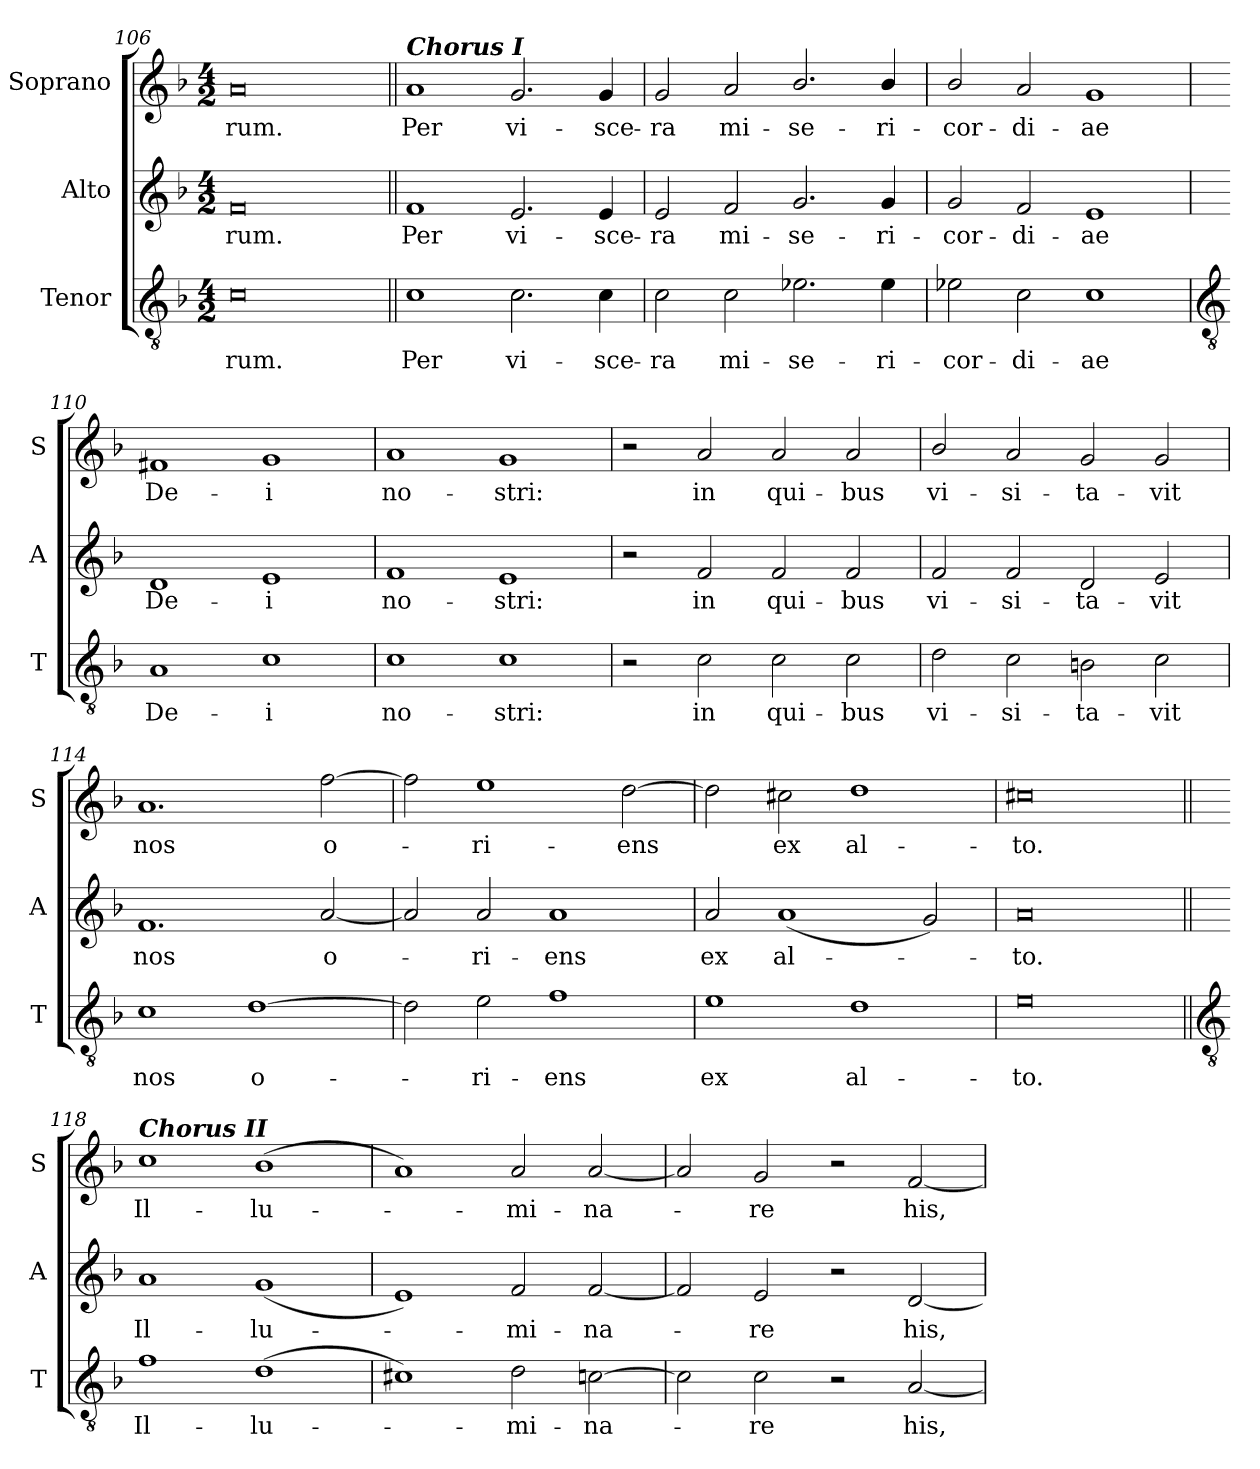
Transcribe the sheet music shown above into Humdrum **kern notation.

**kern	**text	**kern	**text	**kern	**text
*part3	*part3	*part2	*part2	*part1	*part1
*staff3	*staff3	*staff2	*staff2	*staff1	*staff1
*I"Tenor	*	*I"Alto	*	*I"Soprano	*
*I'T	*	*I'A	*	*I'S	*
*clefGv2	*	*clefG2	*	*clefG2	*
*k[b-]	*	*k[b-]	*	*k[b-]	*
*F:	*	*F:	*	*F:	*
*M4/2	*	*M4/2	*	*M4/2	*
=106	=106	=106	=106	=106	=106
!	!LO:LY:b	!	!LO:LY:b	!	!LO:LY:b
0c	-rum.	0f	rum.	0a	-rum.
=107||	=107||	=107||	=107||	=107||	=107||
!	!	!	!	!LO:TX:a:Bi:t=Chorus I	!
!	!LO:LY:b	!	!LO:LY:b	!	!LO:LY:b
1c	Per	1f	Per	1a	Per
!	!LO:LY:b	!	!LO:LY:b	!	!LO:LY:b
2.c	vi-	2.e	vi-	2.g	vi-
!	!LO:LY:b	!	!LO:LY:b	!	!LO:LY:b
4c	-sce-	4e	-sce-	4g	-sce-
=108	=108	=108	=108	=108	=108
!	!LO:LY:b	!	!LO:LY:b	!	!LO:LY:b
2c	-ra	2e	-ra	2g	-ra
!	!LO:LY:b	!	!LO:LY:b	!	!LO:LY:b
2c	mi-	2f	mi-	2a	mi-
!	!LO:LY:b	!	!LO:LY:b	!	!LO:LY:b
2.e-X	-se-	2.g	-se-	2.b-/	-se-
!	!LO:LY:b	!	!LO:LY:b	!	!LO:LY:b
4e-	-ri-	4g	-ri-	4b-/	-ri-
=109	=109	=109	=109	=109	=109
!	!LO:LY:b	!	!LO:LY:b	!	!LO:LY:b
2e-	-cor-	2g	-cor-	2b-/	-cor-
!	!LO:LY:b	!	!LO:LY:b	!	!LO:LY:b
2c	-di-	2f	-di-	2a	-di-
!	!LO:LY:b	!	!LO:LY:b	!	!LO:LY:b
1c	-ae	1e	-ae	1g	-ae
!!LO:LB:g=z
=110	=110	=110	=110	=110	=110
*clefGv2	*	*	*	*	*
!	!LO:LY:b	!	!LO:LY:b	!	!LO:LY:b
1A	De-	1d	De-	1f#X	De-
!	!LO:LY:b	!	!LO:LY:b	!	!LO:LY:b
1c	-i	1e	-i	1g	-i
=111	=111	=111	=111	=111	=111
!	!LO:LY:b	!	!LO:LY:b	!	!LO:LY:b
1c	no-	1f	no-	1a	no-
!	!LO:LY:b	!	!LO:LY:b	!	!LO:LY:b
1c	-stri:	1e	-stri:	1g	-stri:
=112	=112	=112	=112	=112	=112
2r	.	2r	.	2r	.
!	!LO:LY:b	!	!LO:LY:b	!	!LO:LY:b
2c	in	2f	in	2a	in
!	!LO:LY:b	!	!LO:LY:b	!	!LO:LY:b
2c	qui-	2f	qui-	2a	qui-
!	!LO:LY:b	!	!LO:LY:b	!	!LO:LY:b
2c	-bus	2f	-bus	2a	-bus
=113	=113	=113	=113	=113	=113
!	!LO:LY:b	!	!LO:LY:b	!	!LO:LY:b
2d	vi-	2f	vi-	2b-/	vi-
!	!LO:LY:b	!	!LO:LY:b	!	!LO:LY:b
2c	-si-	2f	-si-	2a	-si-
!	!LO:LY:b	!	!LO:LY:b	!	!LO:LY:b
2Bn	-ta-	2d	-ta-	2g	-ta-
!	!LO:LY:b	!	!LO:LY:b	!	!LO:LY:b
2c	-vit	2e	-vit	2g	-vit
=114	=114	=114	=114	=114	=114
!	!LO:LY:b	!	!LO:LY:b	!	!LO:LY:b
1c	nos	1.f	nos	1.a	nos
!	!LO:LY:b	!	!	!	!
[1d	o-	.	.	.	.
!	!	!	!LO:LY:b	!	!LO:LY:b
.	.	[2a	o-	[2ff	o-
=115	=115	=115	=115	=115	=115
2d]	.	2a]	.	2ff]	.
!	!LO:LY:b	!	!LO:LY:b	!	!LO:LY:b
2e	ri-	2a	ri-	1ee	ri-
!	!LO:LY:b	!	!LO:LY:b	!	!
1f	-ens	1a	-ens	.	.
!	!	!	!	!	!LO:LY:b
.	.	.	.	[2dd	-ens
=116	=116	=116	=116	=116	=116
!	!LO:LY:b	!	!LO:LY:b	!	!
1e	ex	2a	ex	2dd]	.
!	!	!	!LO:LY:b	!	!LO:LY:b
.	.	(<1a	al-	2cc#X	ex
!	!LO:LY:b	!	!	!	!LO:LY:b
1d	al-	.	.	1dd	al-
.	.	2g)	.	.	.
=117	=117	=117	=117	=117	=117
!	!LO:LY:b	!	!LO:LY:b	!	!LO:LY:b
0e	-to.	0a	to.	0cc#X	-to.
!!LO:LB:g=z
=118||	=118||	=118||	=118||	=118||	=118||
*clefGv2	*	*	*	*	*
!	!	!	!	!LO:TX:a:Bi:t=Chorus II	!
!	!LO:LY:b	!	!LO:LY:b	!	!LO:LY:b
1f	Il-	1a	Il-	1cc	Il-
!	!LO:LY:b	!	!LO:LY:b	!	!LO:LY:b
(>1d	-lu-	(<1g	-lu-	(<1b-	-lu-
=119	=119	=119	=119	=119	=119
1c#X)	.	1e)	.	1a)	.
!	!LO:LY:b	!	!LO:LY:b	!	!LO:LY:b
2d	mi-	2f	mi-	2a	mi-
!	!LO:LY:b	!	!LO:LY:b	!	!LO:LY:b
[2c	-na-	[2f	-na-	[2a	-na-
=120	=120	=120	=120	=120	=120
2c]	.	2f]	.	2a]	.
!	!LO:LY:b	!	!LO:LY:b	!	!LO:LY:b
2c	re	2e	re	2g	re
2r	.	2r	.	2r	.
!	!LO:LY:b	!	!LO:LY:b	!	!LO:LY:b
[2A	his,	[2d	his,	[2f	his,
=	=	=	=	=	=
*-	*-	*-	*-	*-	*-
